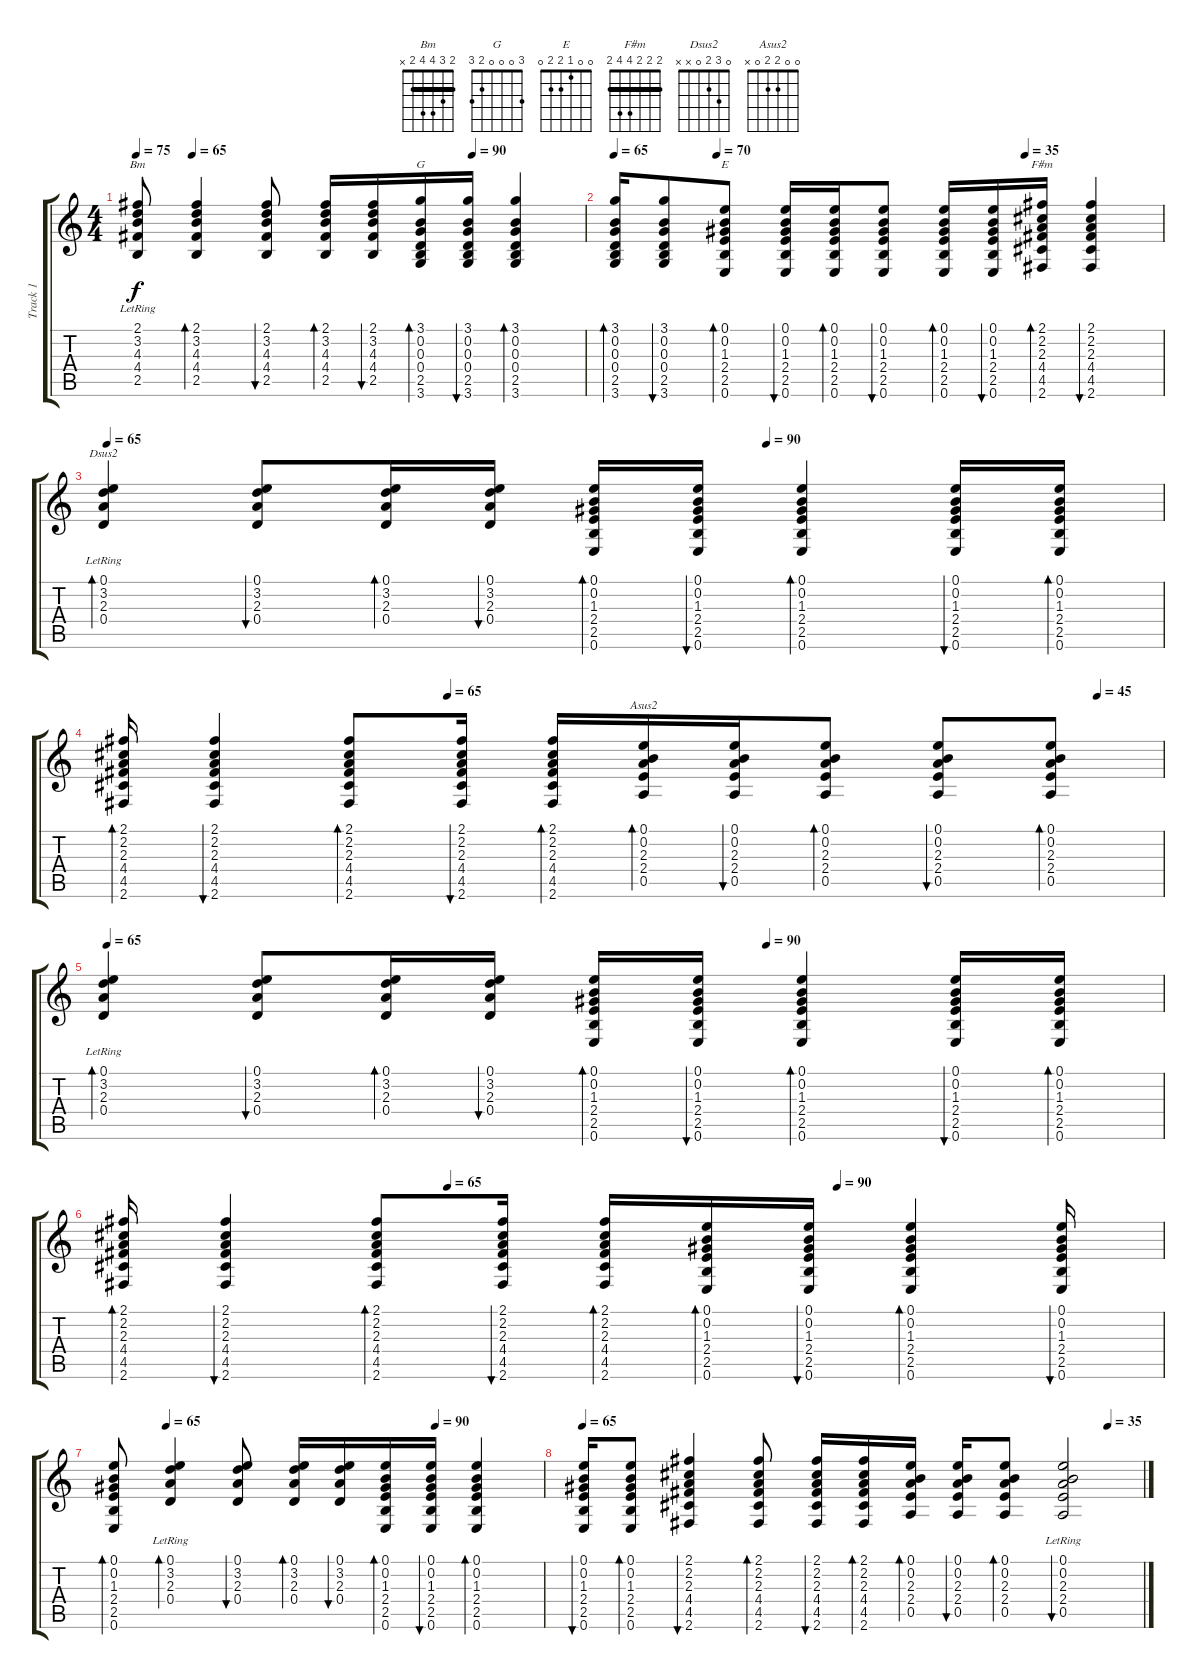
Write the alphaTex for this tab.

\track ("Track 1" "Track 1") {instrument acousticguitarsteel}
\staff {score tabs}
\tuning (E4 B3 G3 D3 A2 E2) {hide}
\chord ("Bm" 2 3 4 4 2 x) {barre 2}
\chord ("G" 3 0 0 0 2 3)
\chord ("E" 0 0 1 2 2 0)
\chord ("F#m" 2 2 2 4 4 2) {barre 2}
\chord ("Dsus2" 0 3 2 0 x x)
\chord ("Asus2" 0 0 2 2 0 x)
\ts (4 4)
\tempo 75
\tempo (65 0.125)
\tempo (90 0.75)
\clef g2
\ks c
(2.1{lr} 3.2{lr} 4.3{lr} 4.4{lr} 2.5{lr}).8{ch "Bm" dy f} (2.1 3.2 4.3 4.4 2.5).4{bd 60} (2.1 3.2 4.3 4.4 2.5).8{bu 60} (2.1 3.2 4.3 4.4 2.5).16{bd 60} (2.1 3.2 4.3 4.4 2.5).16{bu 60} (3.1 0.2 0.3 0.4 2.5 3.6).16{bd 60 ch "G"} (3.1 0.2 0.3 0.4 2.5 3.6).16{bu 60} (3.1 0.2 0.3 0.4 2.5 3.6).4{bd 60} |
\tempo 65
\tempo (70 0.1875)
\tempo (35 0.75)
(3.1 0.2 0.3 0.4 2.5 3.6).16{bd 60} (3.1 0.2 0.3 0.4 2.5 3.6).8{bu 60} (0.1 0.2 1.3 2.4 2.5 0.6).8{bd 60 ch "E"} (0.1 0.2 1.3 2.4 2.5 0.6).16{bu 60} (0.1 0.2 1.3 2.4 2.5 0.6).16{bd 60} (0.1 0.2 1.3 2.4 2.5 0.6).8{bu 60} (0.1 0.2 1.3 2.4 2.5 0.6).16{bd 60} (0.1 0.2 1.3 2.4 2.5 0.6).16{bu 60} (2.1 2.2 2.3 4.4 4.5 2.6).16{bd 60 ch "F#m"} (2.1 2.2 2.3 4.4 4.5 2.6).4{bu 60} |
\tempo 65
\tempo (90 0.625)
(0.1 3.2{lr} 2.3 0.4).4{bd 60 ch "Dsus2"} (0.1 3.2 2.3 0.4).8{bu 60} (0.1 3.2 2.3 0.4).16{bd 60} (0.1 3.2 2.3 0.4).16{bu 60} (0.1 0.2 1.3 2.4 2.5 0.6).16{bd 60} (0.1 0.2 1.3 2.4 2.5 0.6).16{bu 60} (0.1 0.2 1.3 2.4 2.5 0.6).4{bd 60} (0.1 0.2 1.3 2.4 2.5 0.6).16{bu 60} (0.1 0.2 1.3 2.4 2.5 0.6).16{bd 60} |
\tempo (65 0.3125)
\tempo (45 0.9375)
(2.1 2.2 2.3 4.4 4.5 2.6).16{bd 60} (2.1 2.2 2.3 4.4 4.5 2.6).4{bu 60} (2.1 2.2 2.3 4.4 4.5 2.6).8{bd 60} (2.1 2.2 2.3 4.4 4.5 2.6).16{bu 60} (2.1 2.2 2.3 4.4 4.5 2.6).16{bd 60} (0.1 0.2 2.3 2.4 0.5).16{bd 60 ch "Asus2"} (0.1 0.2 2.3 2.4 0.5).16{bu 60} (0.1 0.2 2.3 2.4 0.5).8{bd 60} (0.1 0.2 2.3 2.4 0.5).8{bu 60} (0.1 0.2 2.3 2.4 0.5).8{bd 60} |
\tempo 65
\tempo (90 0.625)
(0.1{lr} 3.2{lr} 2.3{lr} 0.4{lr}).4{bd 60} (0.1 3.2 2.3 0.4).8{bu 60} (0.1 3.2 2.3 0.4).16{bd 60} (0.1 3.2 2.3 0.4).16{bu 60} (0.1 0.2 1.3 2.4 2.5 0.6).16{bd 60} (0.1 0.2 1.3 2.4 2.5 0.6).16{bu 60} (0.1 0.2 1.3 2.4 2.5 0.6).4{bd 60} (0.1 0.2 1.3 2.4 2.5 0.6).16{bu 60} (0.1 0.2 1.3 2.4 2.5 0.6).16{bd 60} |
\tempo (65 0.3125)
\tempo (90 0.6875)
(2.1 2.2 2.3 4.4 4.5 2.6).16{bd 60} (2.1 2.2 2.3 4.4 4.5 2.6).4{bu 60} (2.1 2.2 2.3 4.4 4.5 2.6).8{bd 60} (2.1 2.2 2.3 4.4 4.5 2.6).16{bu 60} (2.1 2.2 2.3 4.4 4.5 2.6).16{bd 60} (0.1 0.2 1.3 2.4 2.5 0.6).16{bd 60} (0.1 0.2 1.3 2.4 2.5 0.6).16{bu 60} (0.1 0.2 1.3 2.4 2.5 0.6).4{bd 60} (0.1 0.2 1.3 2.4 2.5 0.6).16{bu 60} |
\tempo (65 0.125)
\tempo (90 0.75)
(0.1 0.2 1.3 2.4 2.5 0.6).8{bd 60} (0.1 3.2{lr} 2.3 0.4).4{bd 60} (0.1 3.2 2.3 0.4).8{bu 60} (0.1 3.2 2.3 0.4).16{bd 60} (0.1 3.2 2.3 0.4).16{bu 60} (0.1 0.2 1.3 2.4 2.5 0.6).16{bd 60} (0.1 0.2 1.3 2.4 2.5 0.6).16{bu 60} (0.1 0.2 1.3 2.4 2.5 0.6).4{bd 60} |
\tempo 65
\tempo (35 0.9375)
(0.1 0.2 1.3 2.4 2.5 0.6).16{bu 60} (0.1 0.2 1.3 2.4 2.5 0.6).8{bd 60} (2.1 2.2 2.3 4.4 4.5 2.6).4{bu 60} (2.1 2.2 2.3 4.4 4.5 2.6).8{bd 60} (2.1 2.2 2.3 4.4 4.5 2.6).16{bu 60} (2.1 2.2 2.3 4.4 4.5 2.6).16{bd 60} (0.1 0.2 2.3 2.4 0.5).16{bd 60} (0.1 0.2 2.3 2.4 0.5).16{bu 60} (0.1 0.2 2.3 2.4 0.5).8{bd 60} (0.1{lr} 0.2{lr} 2.3{lr} 2.4{lr} 0.5{lr}).2{bu 60}
